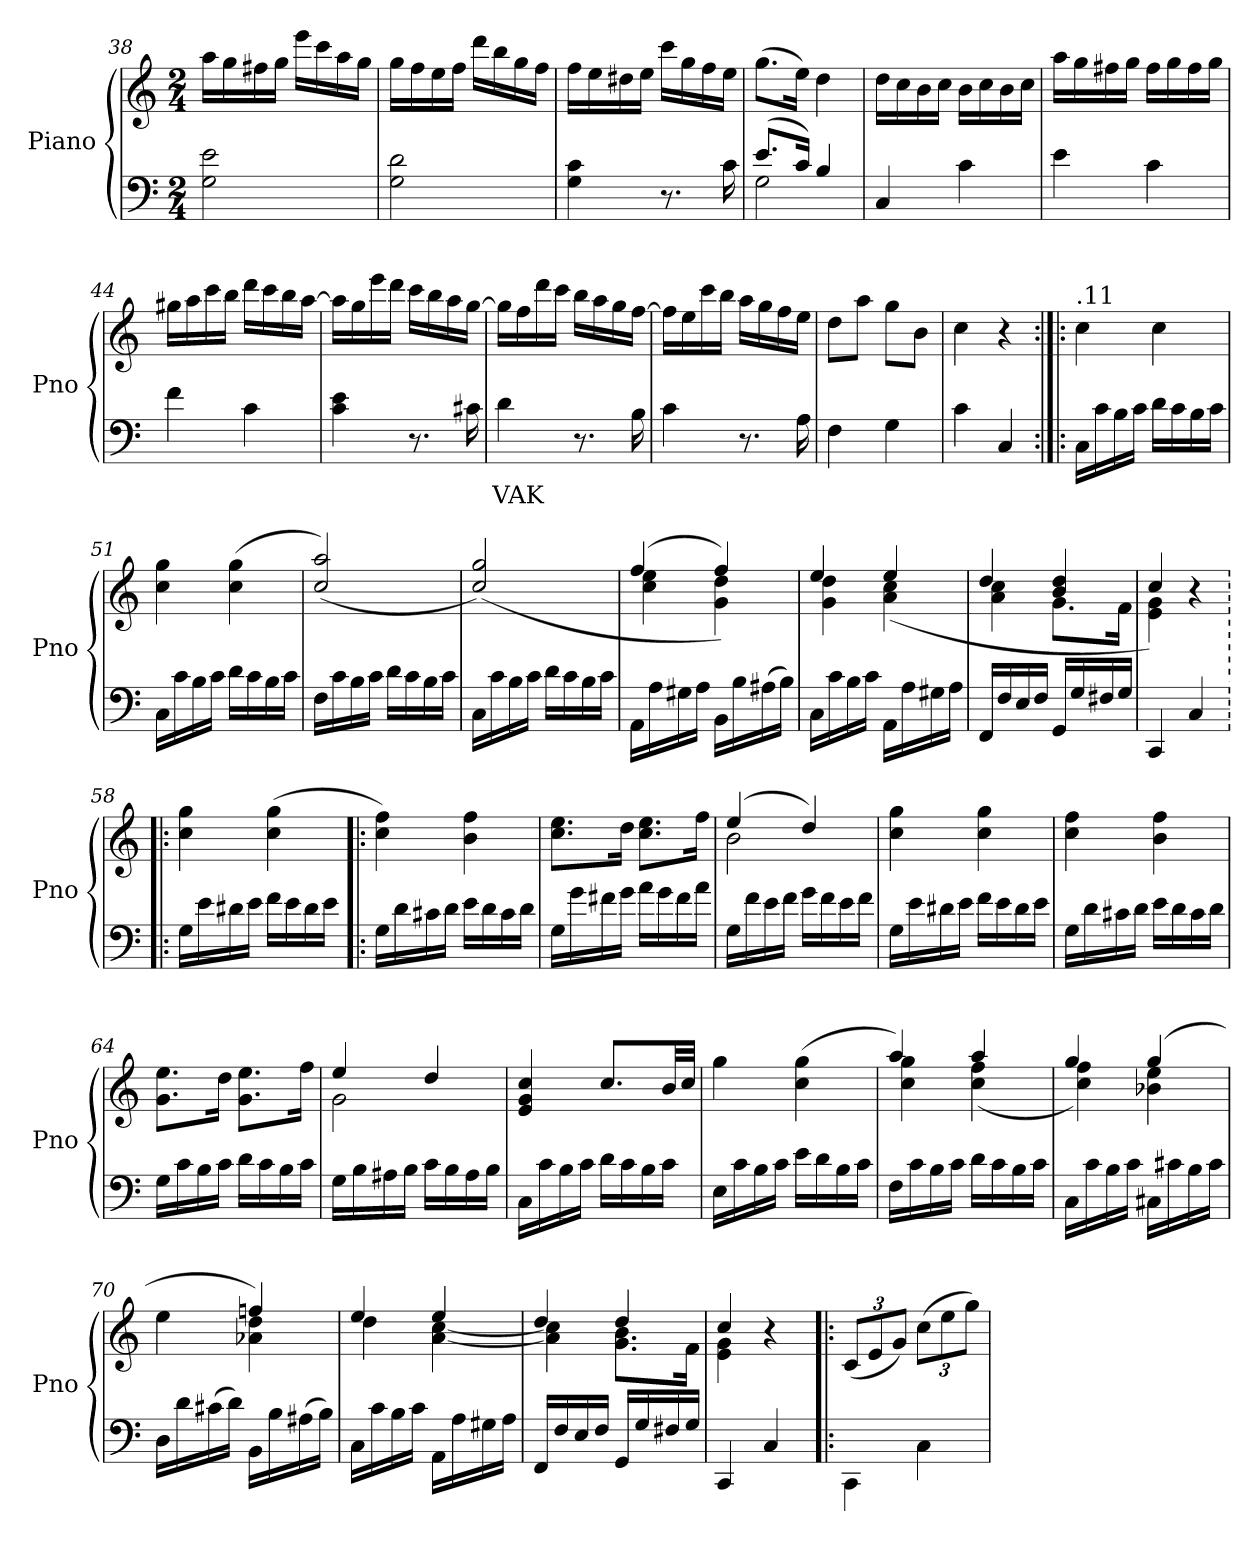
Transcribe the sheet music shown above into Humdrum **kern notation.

**kern	**text	**kern
*part2	*part2	*part1
*staff2	*staff2	*staff1
*I"Piano	*	*I"Piano
*I'Pno	*	*I'Pno
*clefF4	*	*clefG2
*k[]	*	*k[]
*M2/4	*	*M2/4
=38	=38	=38
2G\ 2e\	.	16aa\LL
.	.	16gg\
.	.	16ff#X\
.	.	16gg\JJ
.	.	16eee\LL
.	.	16ccc\
.	.	16aa\
.	.	16gg\JJ
!!LO:LB:g=z
=39	=39	=39
2G\ 2d\	.	16gg\LL
.	.	16ff\
.	.	16ee\
.	.	16ff\JJ
.	.	16ddd\LL
.	.	16bb\
.	.	16gg\
.	.	16ff\JJ
=40	=40	=40
4G\ 4c\	.	16ff\LL
.	.	16ee\
.	.	16dd#X\
.	.	16ee\JJ
8.r	.	16ccc\LL
.	.	16gg\
.	.	16ff\
16c\	.	16ee\JJ
=41	=41	=41
*^	*	*
(>8.e/L	2G\	.	(>8.gg\L
16c/Jk)	.	.	16ee\Jk)
4B/	.	.	4dd\
*v	*v	*	*
=42	=42	=42
4C/	.	16dd\LL
.	.	16cc\
.	.	16b\
.	.	16cc\JJ
4c\	.	16b\LL
.	.	16cc\
.	.	16b\
.	.	16cc\JJ
!!LO:LB:g=z
=43	=43	=43
4e\	.	16aa\LL
.	.	16gg\
.	.	16ff#X\
.	.	16gg\JJ
4c\	.	16ff#\LL
.	.	16gg\
.	.	16ff#\
.	.	16gg\JJ
=44	=44	=44
4f\	.	16gg#X\LL
.	.	16aa\
.	.	16ccc\
.	.	16bb\JJ
4c\	.	16ddd\LL
.	.	16ccc\
.	.	16bb\
.	.	[16aa\JJ
=45	=45	=45
4c\ 4e\	.	16aa\LL]
.	.	16gg\
.	.	16eee\
.	.	16ddd\JJ
8.r	.	16ccc\LL
.	.	16bb\
.	.	16aa\
16c#X\	.	[16gg\JJ
!!LO:LB:g=z
=46	=46	=46
!	!LO:LY:b	!
4d\	VAK	16gg\LL]
.	.	16ff\
.	.	16ddd\
.	.	16ccc\JJ
8.r	.	16bb\LL
.	.	16aa\
.	.	16gg\
16B\	.	[16ff\JJ
=47	=47	=47
4c\	.	16ff\LL]
.	.	16ee\
.	.	16ccc\
.	.	16bb\JJ
8.r	.	16aa\LL
.	.	16gg\
.	.	16ff\
16A\	.	16ee\JJ
=48	=48	=48
4F\	.	8dd\L
.	.	8aa\J
4G\	.	8gg\L
.	.	8b\J
=49	=49	=49
4c\	.	4cc\
4C/	.	4r
!!LO:LB:g=z
=50:|!|:	=50:|!|:	=50:|!|:
!	!	!LO:TX:a:t=.11
16C\LL	.	4cc\
16c\	.	.
16B\	.	.
16c\JJ	.	.
16d\LL	.	4cc\
16c\	.	.
16B\	.	.
16c\JJ	.	.
=51	=51	=51
16C\LL	.	4cc\ 4gg\
16c\	.	.
16B\	.	.
16c\JJ	.	.
16d\LL	.	(>4cc\ 4gg\
16c\	.	.
16B\	.	.
16c\JJ	.	.
=52	=52	=52
16F\LL	.	(<2cc/ 2aa/)
16c\	.	.
16B\	.	.
16c\JJ	.	.
16d\LL	.	.
16c\	.	.
16B\	.	.
16c\JJ	.	.
=53	=53	=53
16C\LL	.	(>2cc/ 2gg/)
16c\	.	.
16B\	.	.
16c\JJ	.	.
16d\LL	.	.
16c\	.	.
16B\	.	.
16c\JJ	.	.
!!LO:LB:g=z
=54	=54	=54
*	*	*^
16AA\LL	.	(>4ff/	4cc\ 4ee\
16A\	.	.	.
16G#X\	.	.	.
16A\JJ	.	.	.
16BB\LL	.	4ff/))	4g\ 4dd\
16B\	.	.	.
(>16A#X\	.	.	.
16B\JJ)	.	.	.
=55	=55	=55	=55
16C\LL	.	4ee/	4g\ 4dd\
16c\	.	.	.
16B\	.	.	.
16c\JJ	.	.	.
16AA\LL	.	4ee/	(<4a\ 4cc\
16A\	.	.	.
16G#X\	.	.	.
16A\JJ	.	.	.
=56	=56	=56	=56
16FF/LL	.	4dd/	4a\ 4cc\
16F/	.	.	.
16E/	.	.	.
16F/JJ	.	.	.
16GG/LL	.	4b/ 4dd/	8.g\L
16G/	.	.	.
16F#X/	.	.	.
16G/JJ	.	.	16f\Jk
=57	=57	=57	=57
4CC/	.	4cc/	4e\ 4g\)
4C/	.	4r	4ryy
*	*	*v	*v
!!LO:PB:g=z
=58|!:	=58|!:	=58|!:
16G\LL	.	4cc\ 4gg\
16e\	.	.
16d#X\	.	.
16e\JJ	.	.
16f\LL	.	(>4cc\ 4gg\
16e\	.	.
16d#\	.	.
16e\JJ	.	.
=59	=59	=59
16G\LL	.	4cc\ 4ff\)
16d\	.	.
16c#X\	.	.
16d\JJ	.	.
16e\LL	.	4b\ 4ff\
16d\	.	.
16c#\	.	.
16d\JJ	.	.
=60	=60	=60
16G\LL	.	8.cc\ 8.ee\L
16g\	.	.
16f#X\	.	.
16g\JJ	.	16dd\Jk
16a\LL	.	8.cc\ 8.ee\L
16g\	.	.
16f#\	.	.
16a\JJ	.	16ff\Jk
=61	=61	=61
*	*	*^
16G\LL	.	(>4ee/	2b\
16f\	.	.	.
16e\	.	.	.
16f\JJ	.	.	.
16g\LL	.	4dd/)	.
16f\	.	.	.
16e\	.	.	.
16f\JJ	.	.	.
*	*	*v	*v
!!LO:LB:g=z
=62	=62	=62
16G\LL	.	4cc\ 4gg\
16e\	.	.
16d#X\	.	.
16e\JJ	.	.
16f\LL	.	4cc\ 4gg\
16e\	.	.
16d#\	.	.
16e\JJ	.	.
=63	=63	=63
16G\LL	.	4cc\ 4ff\
16d\	.	.
16c#X\	.	.
16d\JJ	.	.
16e\LL	.	4b\ 4ff\
16d\	.	.
16c#\	.	.
16d\JJ	.	.
=64	=64	=64
16G\LL	.	8.g\ 8.ee\L
16c\	.	.
16B\	.	.
16c\JJ	.	16dd\Jk
16d\LL	.	8.g\ 8.ee\L
16c\	.	.
16B\	.	.
16c\JJ	.	16ff\Jk
=65	=65	=65
*	*	*^
16G\LL	.	4ee/	2g\
16B\	.	.	.
16A#X\	.	.	.
16B\JJ	.	.	.
16c\LL	.	4dd/	.
16B\	.	.	.
16A#\	.	.	.
16B\JJ	.	.	.
*	*	*v	*v
!!LO:LB:g=z
=66	=66	=66
16C\LL	.	4e/ 4g/ 4cc/
16c\	.	.
16B\	.	.
16c\JJ	.	.
16d\LL	.	8.cc/L
16c\	.	.
16B\	.	.
16c\JJ	.	32b/LL
.	.	32cc/JJJ
=67	=67	=67
16E\LL	.	4gg\
16c\	.	.
16B\	.	.
16c\JJ	.	.
16e\LL	.	(>4cc\ 4gg\
16d\	.	.
16B\	.	.
16c\JJ	.	.
=68	=68	=68
*	*	*^
16F\LL	.	4aa/)	4cc\ 4gg\
16c\	.	.	.
16B\	.	.	.
16c\JJ	.	.	.
16d\LL	.	4aa/	(<4cc\ 4ff\
16c\	.	.	.
16B\	.	.	.
16c\JJ	.	.	.
=69	=69	=69	=69
16C\LL	.	4gg/	4cc\ 4ff\)
16c\	.	.	.
16B\	.	.	.
16c\JJ	.	.	.
16C#X\LL	.	(>4gg/	4b-X\ 4ee\
16c#X\	.	.	.
16B\	.	.	.
16c#\JJ	.	.	.
!!LO:LB:g=z	!!
=70	=70	=70	=70
16D\LL	.	4ryy	4ee\
16d\	.	.	.
(>16c#X\	.	.	.
16d\JJ)	.	.	.
16BB\LL	.	4ffn/)	4a-X\ 4dd\
16B\	.	.	.
(>16A#X\	.	.	.
16B\JJ)	.	.	.
=71	=71	=71	=71
16C\LL	.	4ee/	4dd\
16c\	.	.	.
16B\	.	.	.
16c\JJ	.	.	.
16AA\LL	.	4ee/	[4a\ [4cc\
16A\	.	.	.
16G#X\	.	.	.
16A\JJ	.	.	.
=72	=72	=72	=72
16FF/LL	.	4dd/	4a\] 4cc\]
16F/	.	.	.
16E/	.	.	.
16F/JJ	.	.	.
16GG/LL	.	4dd/	8.g\ 8.b\L
16G/	.	.	.
16F#X/	.	.	.
16G/JJ	.	.	16f\Jk
=73	=73	=73	=73
4CC/	.	4cc/	4e\ 4g\
4C/	.	4r	4ryy
*	*	*v	*v
!!LO:LB:g=z
=74|!:	=74|!:	=74|!:
*	*	*Xbrackettup
4CC\	.	(<12c/L
.	.	12e/
.	.	12g/J)
4C\	.	(>12cc\L
.	.	12ee\
.	.	12gg\J)
=	=	=
*-	*-	*-
